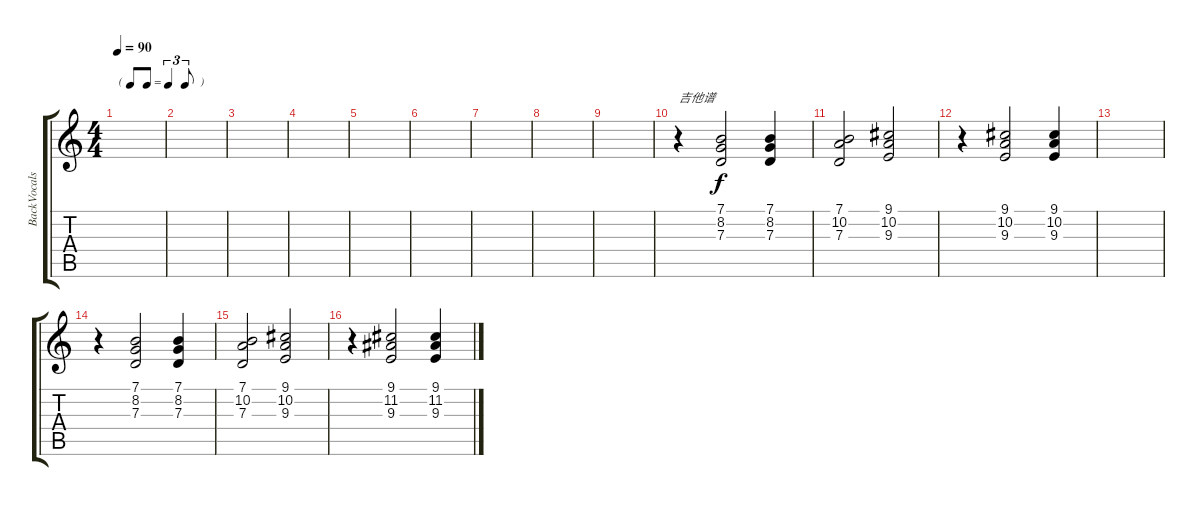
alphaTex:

\track ("BackVocals" "BackVocals") {instrument choiraahs}
\staff {score tabs}
\tuning (E4 B3 G3 D3 A2 E2) {hide}
\ts (4 4)
\tf triplet8th
\tempo 90
\clef g2
\ks c
|
|
|
|
|
|
|
|
|
r.4{txt "吉他谱"} (7.1 8.2 7.3).2 (7.1 8.2 7.3).4 |
(7.1 10.2 7.3).2 (9.1 10.2 9.3).2 |
r.4 (9.1 10.2 9.3).2 (9.1 10.2 9.3).4 |
|
r.4 (7.1 8.2 7.3).2 (7.1 8.2 7.3).4 |
(7.1 10.2 7.3).2 (9.1 10.2 9.3).2 |
r.4 (9.1 11.2 9.3).2 (9.1 11.2 9.3).4
